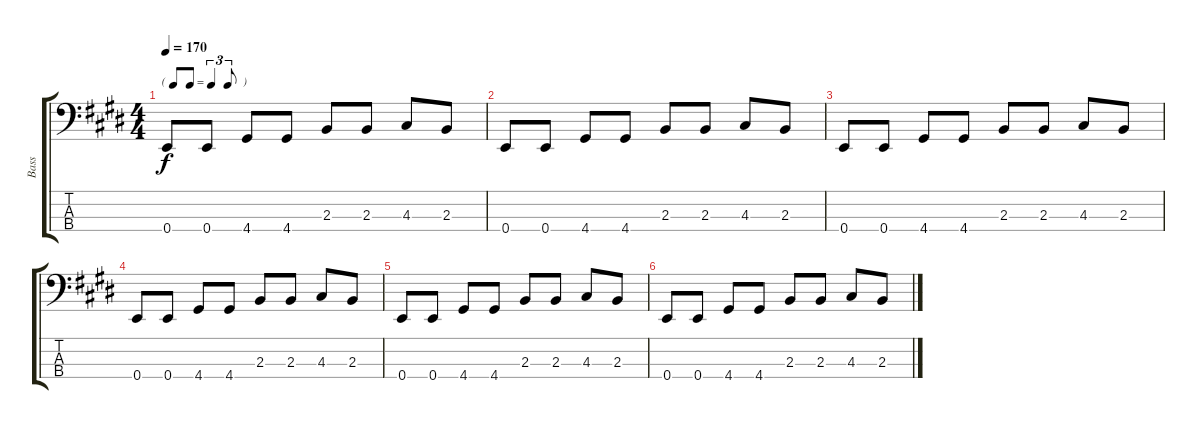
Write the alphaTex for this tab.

\track ("Bass" "Bass") {solo instrument electricbassfinger}
\staff {score tabs}
\tuning (G2 D2 A1 E1) {hide}
\ts (4 4)
\tf triplet8th
\tempo 170
\clef f4
\ks e
0.4.8{dy f} 0.4.8 4.4.8 4.4.8 2.3.8 2.3.8 4.3.8 2.3.8 |
0.4.8 0.4.8 4.4.8 4.4.8 2.3.8 2.3.8 4.3.8 2.3.8 |
0.4.8 0.4.8 4.4.8 4.4.8 2.3.8 2.3.8 4.3.8 2.3.8 |
0.4.8 0.4.8 4.4.8 4.4.8 2.3.8 2.3.8 4.3.8 2.3.8 |
0.4.8 0.4.8 4.4.8 4.4.8 2.3.8 2.3.8 4.3.8 2.3.8 |
0.4.8 0.4.8 4.4.8 4.4.8 2.3.8 2.3.8 4.3.8 2.3.8
